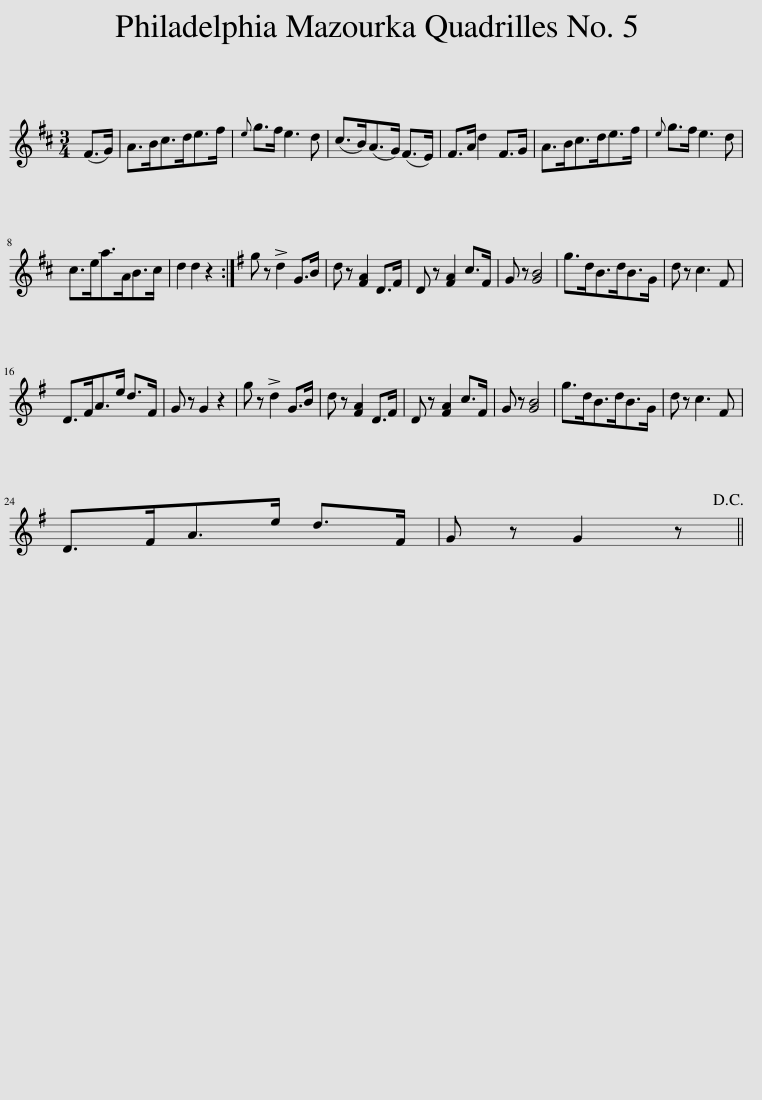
X:1
L:1/8
M:3/4
I:linebreak $
K:D
V:1 treble
V:1
 (F>G) | A>Bc>de>f |{e} g>f e3 d | (c>B)(A>G) (F>E) | F>A d2 F>G | %5
 A>Bc>de>f |{e} g>f e3 d |$ c>ea>AB>c | d2 d2 z2 :|[K:G] g z !>!d2 G>B | %10
 d z [FA]2 D>F | D z [FA]2 c>F | G z [GB]4 | g>dB>dB>G | d z c3 F |$ %15
 D>FA>e d>F | G z G2 z2 | g z !>!d2 G>B | d z [FA]2 D>F | D z [FA]2 c>F | %20
 G z [GB]4 | g>dB>dB>G | d z c3 F |$ D>FA>e d>F | G z G2 z!D.C.! || %25
